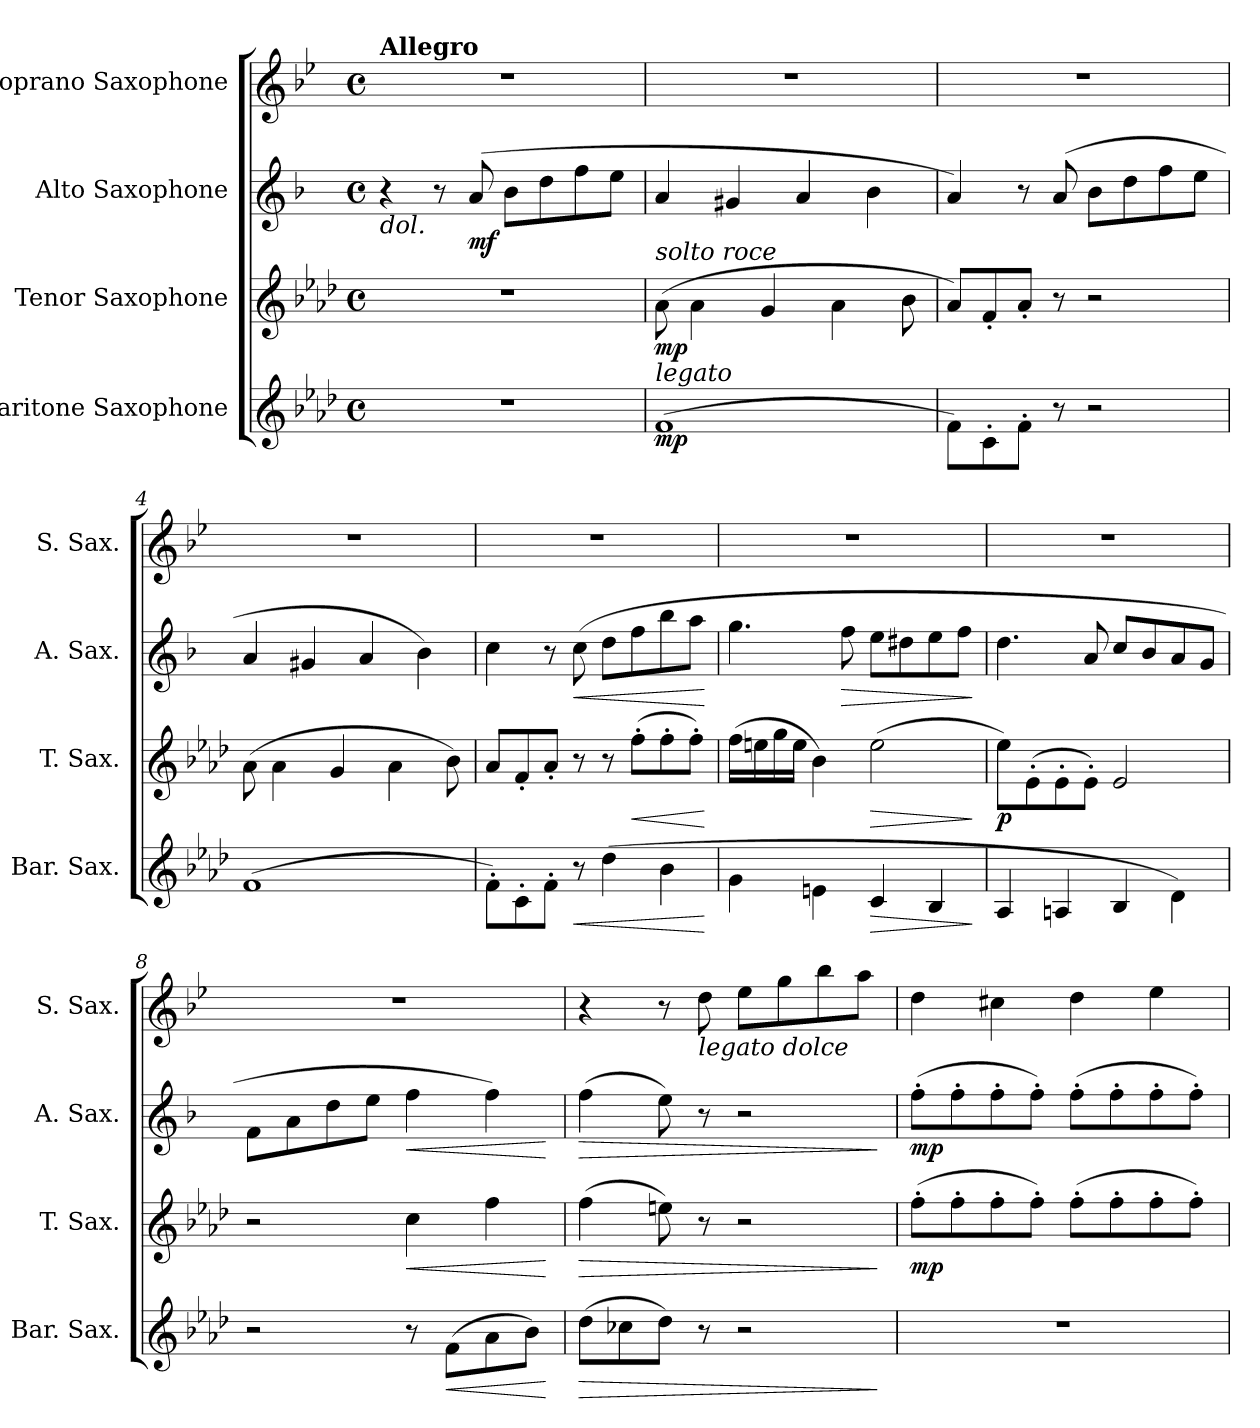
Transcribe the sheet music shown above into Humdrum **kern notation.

**kern	**dynam	**kern	**dynam	**kern	**dynam	**kern
*part4	*part4	*part3	*part3	*part2	*part2	*part1
*staff4	*staff4	*staff3	*staff3	*staff2	*staff2	*staff1
*I"Baritone Saxophone	*	*I"Tenor Saxophone	*	*I"Alto Saxophone	*	*I"Soprano Saxophone
*I'Bar. Sax.	*	*I'T. Sax.	*	*I'A. Sax.	*	*I'S. Sax.
*clefG2	*	*clefG2	*	*clefG2	*	*clefG2
*ITrd12c21	*	*ITrd8c14	*	*ITrd5c9	*	*ITrd1c2
*k[b-e-a-d-]	*	*k[b-e-a-d-]	*	*k[b-e-a-d-]	*	*k[b-e-a-d-]
*M4/4	*	*M4/4	*	*M4/4	*	*M4/4
*met(c)	*	*met(c)	*	*met(c)	*	*met(c)
*MM120	*	*MM120	*	*MM120	*	*MM120
=1	=1	=1	=1	=1	=1	=1
!	!	!	!	!	!	!LO:TX:a:B:t=Allegro
!	!	!	!	!LO:TX:b:i:t=dol.	!	!
1r	.	1r	.	4r	.	1r
.	.	.	.	8r	.	.
!	!	!	!	!	!LO:DY:b	!
.	.	.	.	(>8c/	mf	.
.	.	.	.	8d-\L	.	.
.	.	.	.	8f\	.	.
.	.	.	.	8a-\	.	.
.	.	.	.	8g\J	.	.
=2	=2	=2	=2	=2	=2	=2
!	!	!LO:TX:a:i:t=solto roce	!	!	!	!
!LO:TX:a:i:t=legato	!	!	!	!	!	!
!	!LO:DY:b	!	!LO:DY:b	!	!	!
(>1F	mp	(>8A-\	mp	4c/	.	1r
.	.	4A-\	.	.	.	.
.	.	.	.	4Bn/	.	.
.	.	4G/	.	.	.	.
.	.	.	.	4c/	.	.
.	.	4A-\	.	.	.	.
.	.	.	.	4d-\	.	.
.	.	8B-\	.	.	.	.
=3	=3	=3	=3	=3	=3	=3
8F\L)	.	8A-/L)	.	4c/)	.	1r
8C'\	.	8F'/	.	.	.	.
8F'\J	.	8A-'/J	.	8r	.	.
8r	.	8r	.	(>8c/	.	.
2r	.	2r	.	8d-\L	.	.
.	.	.	.	8f\	.	.
.	.	.	.	8a-\	.	.
.	.	.	.	8g\J	.	.
=4	=4	=4	=4	=4	=4	=4
(>1F	.	(>8A-\	.	4c/	.	1r
.	.	4A-\	.	.	.	.
.	.	.	.	4Bn/	.	.
.	.	4G/	.	.	.	.
.	.	.	.	4c/	.	.
.	.	4A-\	.	.	.	.
.	.	.	.	4d-\)	.	.
.	.	8B-\)	.	.	.	.
!!LO:LB:g=z
=5	=5	=5	=5	=5	=5	=5
8F'\L)	.	8A-/L	.	4e-\	.	1r
8C'\	.	8F'/	.	.	.	.
8F'\J	.	8A-'/J	.	8r	.	.
!	!LO:HP:b	!	!	!	!LO:HP:b	!
8r	<	8r	.	(>8e-\	<	.
(>4d-\	.	8r	.	8f\L	.	.
!	!	!	!LO:HP:b	!	!	!
.	.	(>8f'\L	<	8a-\	.	.
4B-\	.	8f'\	.	8dd-\	.	.
.	.	8f'\J)	.	8cc\J	.	.
.	[	.	[	.	[	.
=6	=6	=6	=6	=6	=6	=6
4G\	.	(>16f\LL	.	4.b-\	.	1r
.	.	16en\	.	.	.	.
.	.	16g\	.	.	.	.
.	.	16e\JJ	.	.	.	.
4En\	.	4B-\)	.	.	.	.
!	!	!	!	!	!LO:HP:b	!
.	.	.	.	8a-\	>	.
!	!LO:HP:b	!	!LO:HP:b	!	!	!
4C/	>	(>2e\	>	8g\L	.	.
.	.	.	.	8f#X\	.	.
4BB-/	.	.	.	8g\	.	.
.	.	.	.	8a-\J	.	.
.	]	.	]	.	]	.
=7	=7	=7	=7	=7	=7	=7
!	!	!	!LO:DY:b	!	!	!
4AA-/	.	8e-\L)	p	4.f\	.	1r
.	.	(>8E-'\	.	.	.	.
4AAn/	.	8E-'\	.	.	.	.
.	.	8E-'\J)	.	8c/	.	.
4BB-/	.	2E-/	.	8e-/L	.	.
.	.	.	.	8d-/	.	.
4D-\)	.	.	.	8c/	.	.
.	.	.	.	8B-/J	.	.
=8	=8	=8	=8	=8	=8	=8
2r	.	2r	.	8A-\L	.	1r
.	.	.	.	8c\	.	.
.	.	.	.	8f\	.	.
.	.	.	.	8g\J	.	.
!	!	!	!LO:HP:b	!	!LO:HP:b	!
8r	.	4c\	<	4a-\	<	.
!	!LO:HP:b	!	!	!	!	!
(>8F\L	<	.	.	.	.	.
8A-\	.	4f\	.	4a-\)	.	.
8B-\J)	.	.	.	.	.	.
.	[	.	[	.	[	.
!!LO:PB:g=z
=9	=9	=9	=9	=9	=9	=9
!	!LO:HP:b	!	!LO:HP:b	!	!LO:HP:b	!
(>8d-\L	>	(>4f\	>	(>4a-\	>	4r
8c-X\	.	.	.	.	.	.
8d-\J)	.	8en\)	.	8g\)	.	8r
!	!	!	!	!	!	!LO:TX:b:i:t=legato dolce
8r	.	8r	.	8r	.	8cc\
2r	.	2r	.	2r	.	8dd-\L
.	.	.	.	.	.	8ff\
.	.	.	.	.	.	8aa-\
.	.	.	.	.	.	8gg\J
.	]	.	]	.	]	.
=10	=10	=10	=10	=10	=10	=10
!	!	!	!LO:DY:b	!	!LO:DY:b	!
1r	.	(>8f'\L	mp	(>8a-'\L	mp	4cc\
.	.	8f'\	.	8a-'\	.	.
.	.	8f'\	.	8a-'\	.	4bn\
.	.	8f'\J)	.	8a-'\J)	.	.
.	.	(>8f'\L	.	(>8a-'\L	.	4cc\
.	.	8f'\	.	8a-'\	.	.
.	.	8f'\	.	8a-'\	.	4dd-\
.	.	8f'\J)	.	8a-'\J)	.	.
=	=	=	=	=	=	=
*-	*-	*-	*-	*-	*-	*-
